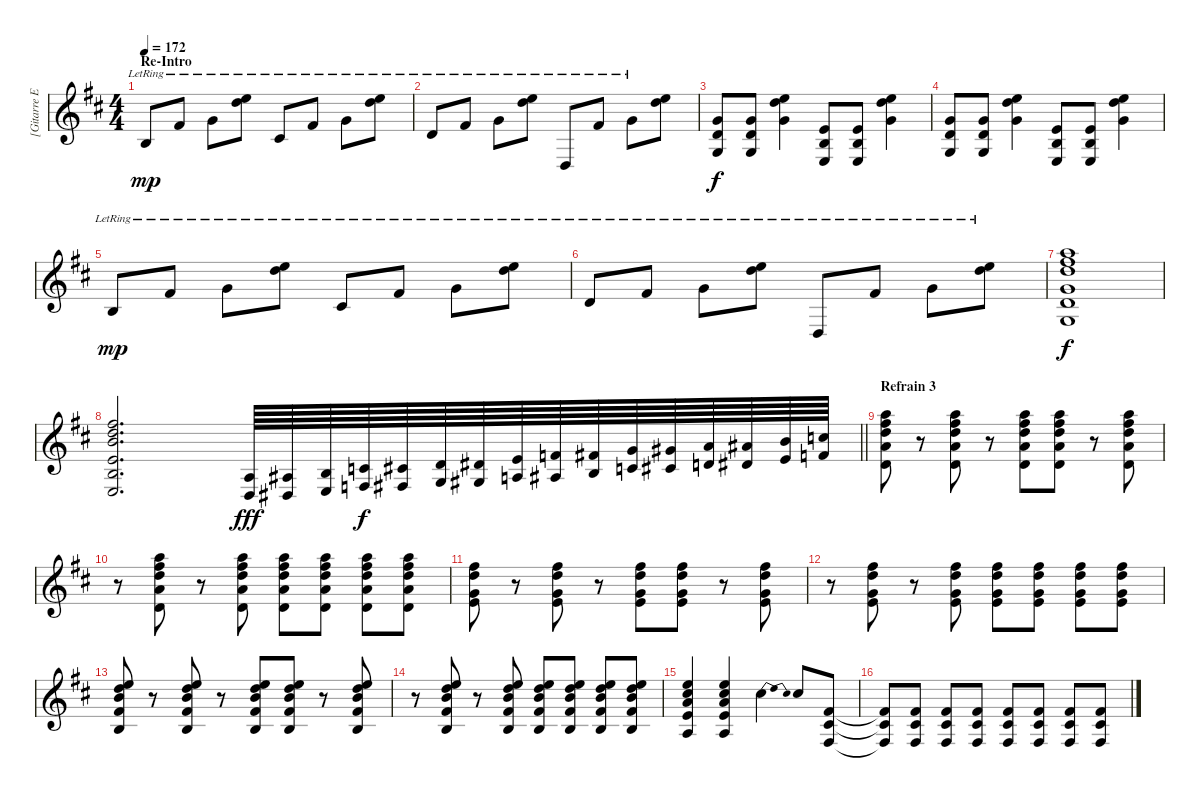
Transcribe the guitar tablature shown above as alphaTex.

\track ("[Gitarre Effekt]" "[Gitarre E") {instrument overdrivenguitar}
\staff {score}
\tuning (E4 B3 G3 D3 A2 D2) {hide}
\ts (4 4)
\section ("" "Re-Intro")
\tempo 172
\clef g2
\ks d
2.5{lr}.8{dy mp volume 16 balance 14 instrument overdrivenguitar} 4.4{lr}.8 0.3{lr}.8 (0.1{lr} 3.2{lr}).8 4.5{lr}.8 4.4{lr}.8 0.3{lr}.8 (0.1{lr} 3.2{lr}).8 |
5.5{lr}.8 4.4{lr}.8 0.3{lr}.8 (0.1{lr} 3.2{lr}).8 0.6{lr}.8 4.4{lr}.8 0.3{lr}.8 (0.1 3.2).8 |
(5.4{pm} 5.5{pm} 5.6{pm}).8{dy f volume 12 instrument overdrivenguitar} (5.4{pm} 5.5{pm} 5.6{pm}).8 (0.1 3.2 0.3).4 (2.4{pm} 2.5{pm} 2.6{pm}).8 (2.4{pm} 2.5{pm} 2.6{pm}).8 (0.1 3.2 0.3).4 |
(5.4{pm} 5.5{pm} 5.6{pm}).8 (5.4{pm} 5.5{pm} 5.6{pm}).8 (0.1 3.2 0.3).4 (2.4{pm} 2.5{pm} 2.6{pm}).8 (2.4{pm} 2.5{pm} 2.6{pm}).8 (0.1 3.2 0.3).4 |
2.5{lr}.8{dy mp volume 16 instrument overdrivenguitar} 4.4{lr}.8 0.3{lr}.8 (0.1{lr} 3.2{lr}).8 4.5{lr}.8 4.4{lr}.8 0.3{lr}.8 (0.1{lr} 3.2{lr}).8 |
5.5{lr}.8 4.4{lr}.8 0.3{lr}.8 (0.1{lr} 3.2{lr}).8 0.6{lr}.8 4.4{lr}.8 0.3{lr}.8 (0.1{lr} 3.2{lr}).8 |
(5.1 7.2 7.3 5.4 5.5 5.6).1{dy f volume 12} |
\barLineRight lightlight
(2.1 3.2 4.3 2.4 2.5 2.6).2{d} (0.5 0.6).64{dy fff instrument overdrivenguitar} (1.5 1.6).64 (2.5 2.6).64 (3.5 3.6).64{dy f} (4.5 4.6).64 (5.5 5.6).64 (6.5 6.6).64 (7.5 7.6).64 (8.5 8.6).64 (9.5 9.6).64 (10.5 10.6).64 (11.5 11.6).64 (12.5 12.6).64 (13.5 13.6).64 (14.5 14.6).64 (15.5 15.6).64 |
\section ("" "Refrain 3")
(5.1 7.2 7.3 7.4 5.5).8 r.8 (5.1 7.2 7.3 7.4 5.5).8 r.8 (5.1 7.2 7.3 7.4 5.5).8 (5.1 7.2 7.3 7.4 5.5).8 r.8 (5.1 7.2 7.3 7.4 5.5).8 |
r.8 (5.1 7.2 7.3 7.4 5.5).8 r.8 (5.1 7.2 7.3 7.4 5.5).8 (5.1 7.2 7.3 7.4 5.5).8 (5.1 7.2 7.3 7.4 5.5).8 (5.1 7.2 7.3 7.4 5.5).8 (5.1 7.2 7.3 7.4 5.5).8 |
(7.2 7.3 5.4 7.5).8 r.8 (7.2 7.3 5.4 7.5).8 r.8 (7.2 7.3 5.4 7.5).8 (7.2 7.3 5.4 7.5).8 r.8 (7.2 7.3 5.4 7.5).8 |
r.8 (7.2 7.3 5.4 7.5).8 r.8 (7.2 7.3 5.4 7.5).8 (7.2 7.3 5.4 7.5).8 (7.2 7.3 5.4 7.5).8 (7.2 7.3 5.4 7.5).8 (7.2 7.3 5.4 7.5).8 |
(0.1 3.2 4.3 4.4 2.5).8 r.8 (0.1 3.2 4.3 4.4 2.5).8 r.8 (0.1 3.2 4.3 4.4 2.5).8 (0.1 3.2 4.3 4.4 2.5).8 r.8 (0.1 3.2 4.3 4.4 2.5).8 |
r.8 (0.1 3.2 4.3 4.4 2.5).8 r.8 (0.1 3.2 4.3 4.4 2.5).8 (0.1 3.2 4.3 4.4 2.5).8 (0.1 3.2 4.3 4.4 2.5).8 (0.1 3.2 4.3 4.4 2.5).8 (0.1 3.2 4.3 4.4 2.5).8 |
(0.1 2.2 2.3 2.4 0.5).4 (0.1 2.2 2.3 2.4 0.5).4 2.2{be (bendrelease 0 0 30 2 30 2 60 0)}.4 2.2.8 (4.4 4.5 4.6).8 |
(4.4{t} 4.5{t} 4.6{t}).8 (4.4 4.5 4.6).8 (4.4 4.5 4.6).8 (4.4 4.5 4.6).8 (4.4 4.5 4.6).8 (4.4 4.5 4.6).8 (4.4 4.5 4.6).8 (4.4 4.5 4.6).8
